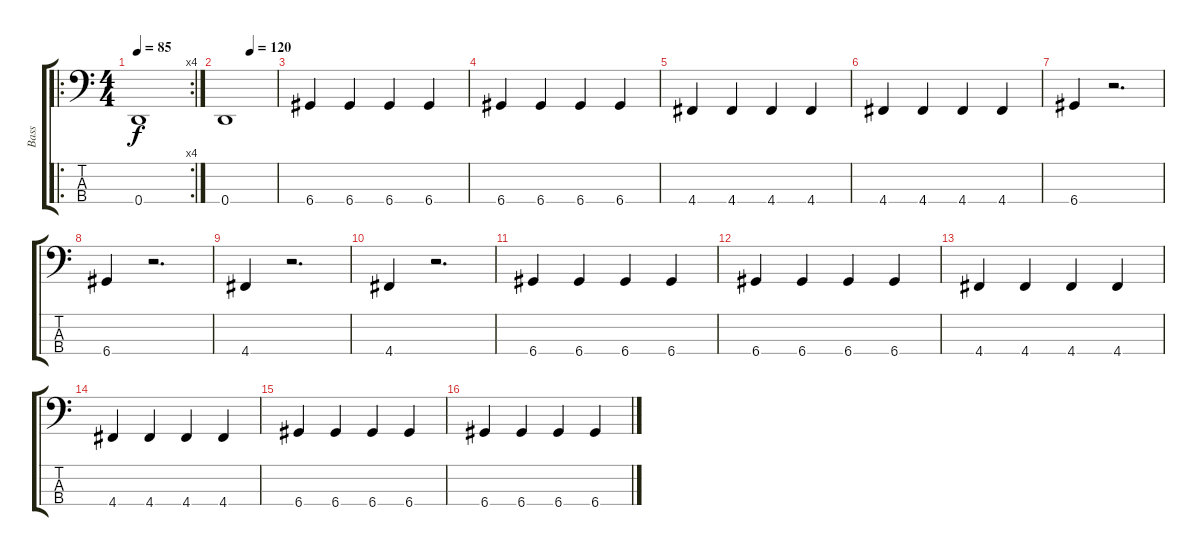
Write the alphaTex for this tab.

\track ("Bass" "Bass") {instrument electricbasspick}
\staff {score tabs}
\tuning (G2 D2 A1 D1) {hide}
\ro
\rc 4
\ts (4 4)
\tempo 85
\clef f4
\ks c
0.4.1{dy f} |
\tempo (120 0.5)
0.4.1 |
6.4.4 6.4.4 6.4.4 6.4.4 |
6.4.4 6.4.4 6.4.4 6.4.4 |
4.4.4 4.4.4 4.4.4 4.4.4 |
4.4.4 4.4.4 4.4.4 4.4.4 |
6.4.4 r.2{d} |
6.4.4 r.2{d} |
4.4.4 r.2{d} |
4.4.4 r.2{d} |
6.4.4 6.4.4 6.4.4 6.4.4 |
6.4.4 6.4.4 6.4.4 6.4.4 |
4.4.4 4.4.4 4.4.4 4.4.4 |
4.4.4 4.4.4 4.4.4 4.4.4 |
6.4.4 6.4.4 6.4.4 6.4.4 |
6.4.4 6.4.4 6.4.4 6.4.4
